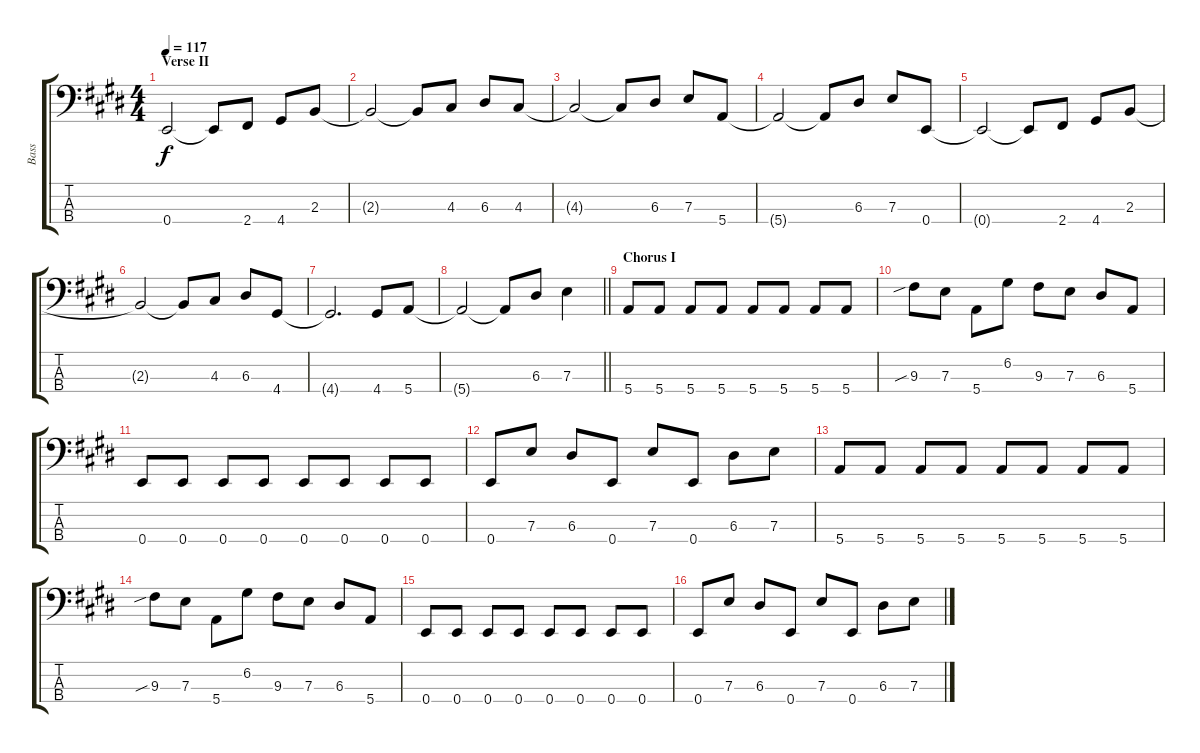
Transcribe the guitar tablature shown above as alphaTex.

\track ("Bass" "Bass") {instrument electricbassfinger}
\staff {score tabs}
\tuning (G2 D2 A1 E1) {hide}
\ts (4 4)
\section ("" "Verse II")
\tempo 117
\clef f4
\ks c#minor
0.4{t}.2{dy f} 0.4{t}.8 2.4.8 4.4.8 2.3.8 |
2.3{t}.2 2.3{t}.8 4.3.8 6.3.8 4.3.8 |
4.3{t}.2 4.3{t}.8 6.3.8 7.3.8 5.4.8 |
5.4{t}.2 5.4{t}.8 6.3.8 7.3.8 0.4.8 |
0.4{t}.2 0.4{t}.8 2.4.8 4.4.8 2.3.8 |
2.3{t}.2 2.3{t}.8 4.3.8 6.3.8 4.4.8 |
4.4{t}.2{d} 4.4.8 5.4.8 |
\barLineRight lightlight
5.4{t}.2 5.4{t}.8 6.3.8 7.3.4 |
\section ("" "Chorus I")
5.4.8 5.4.8 5.4.8 5.4.8 5.4.8 5.4.8 5.4.8 5.4.8 |
9.3{sib}.8 7.3.8 5.4.8 6.2.8 9.3.8 7.3.8 6.3.8 5.4.8 |
0.4.8 0.4.8 0.4.8 0.4.8 0.4.8 0.4.8 0.4.8 0.4.8 |
0.4.8 7.3.8 6.3.8 0.4.8 7.3.8 0.4.8 6.3.8 7.3.8 |
5.4.8 5.4.8 5.4.8 5.4.8 5.4.8 5.4.8 5.4.8 5.4.8 |
9.3{sib}.8 7.3.8 5.4.8 6.2.8 9.3.8 7.3.8 6.3.8 5.4.8 |
0.4.8 0.4.8 0.4.8 0.4.8 0.4.8 0.4.8 0.4.8 0.4.8 |
0.4.8 7.3.8 6.3.8 0.4.8 7.3.8 0.4.8 6.3.8 7.3.8
